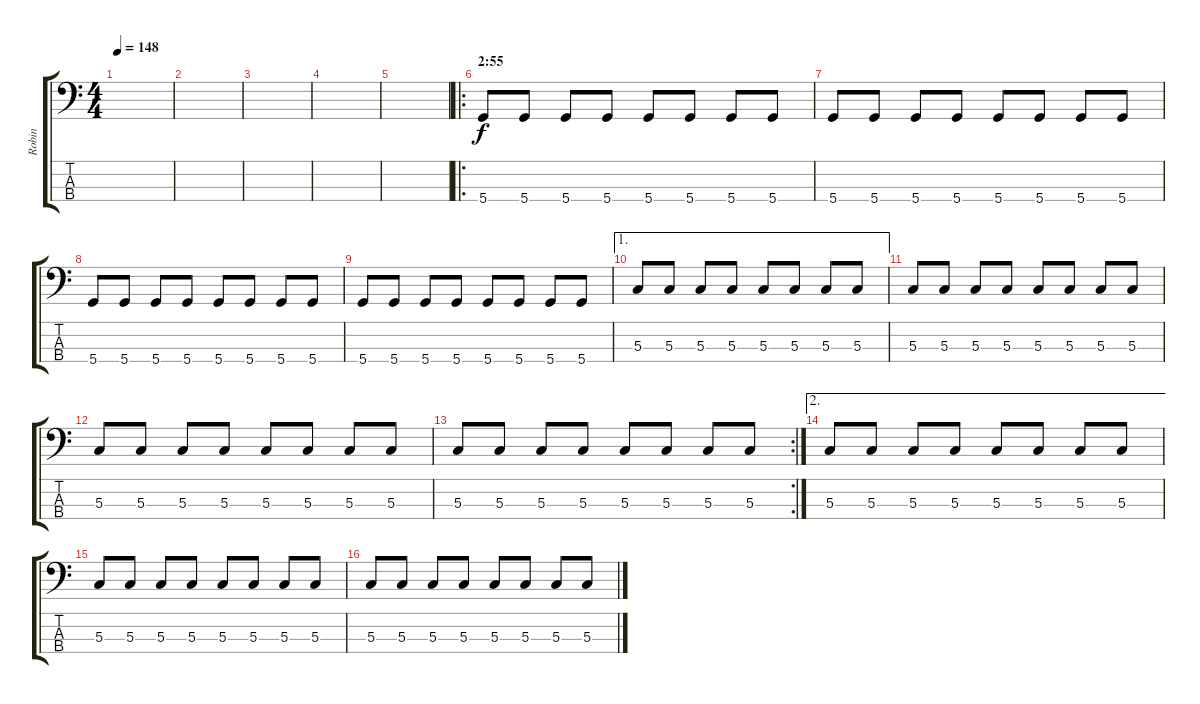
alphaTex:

\track ("Robin" "Robin") {instrument electricbasspick}
\staff {score tabs}
\tuning (F2 C2 G1 D1) {hide}
\ts (4 4)
\tempo 148
\clef f4
\ks c
|
|
|
|
|
\ro
\section ("" "2:55")
5.4.8 5.4.8 5.4.8 5.4.8 5.4.8 5.4.8 5.4.8 5.4.8 |
5.4.8 5.4.8 5.4.8 5.4.8 5.4.8 5.4.8 5.4.8 5.4.8 |
5.4.8 5.4.8 5.4.8 5.4.8 5.4.8 5.4.8 5.4.8 5.4.8 |
5.4.8 5.4.8 5.4.8 5.4.8 5.4.8 5.4.8 5.4.8 5.4.8 |
\ae 1
5.3.8 5.3.8 5.3.8 5.3.8 5.3.8 5.3.8 5.3.8 5.3.8 |
5.3.8 5.3.8 5.3.8 5.3.8 5.3.8 5.3.8 5.3.8 5.3.8 |
5.3.8 5.3.8 5.3.8 5.3.8 5.3.8 5.3.8 5.3.8 5.3.8 |
\rc 2
5.3.8 5.3.8 5.3.8 5.3.8 5.3.8 5.3.8 5.3.8 5.3.8 |
\ae 2
5.3.8 5.3.8 5.3.8 5.3.8 5.3.8 5.3.8 5.3.8 5.3.8 |
5.3.8 5.3.8 5.3.8 5.3.8 5.3.8 5.3.8 5.3.8 5.3.8 |
5.3.8 5.3.8 5.3.8 5.3.8 5.3.8 5.3.8 5.3.8 5.3.8
